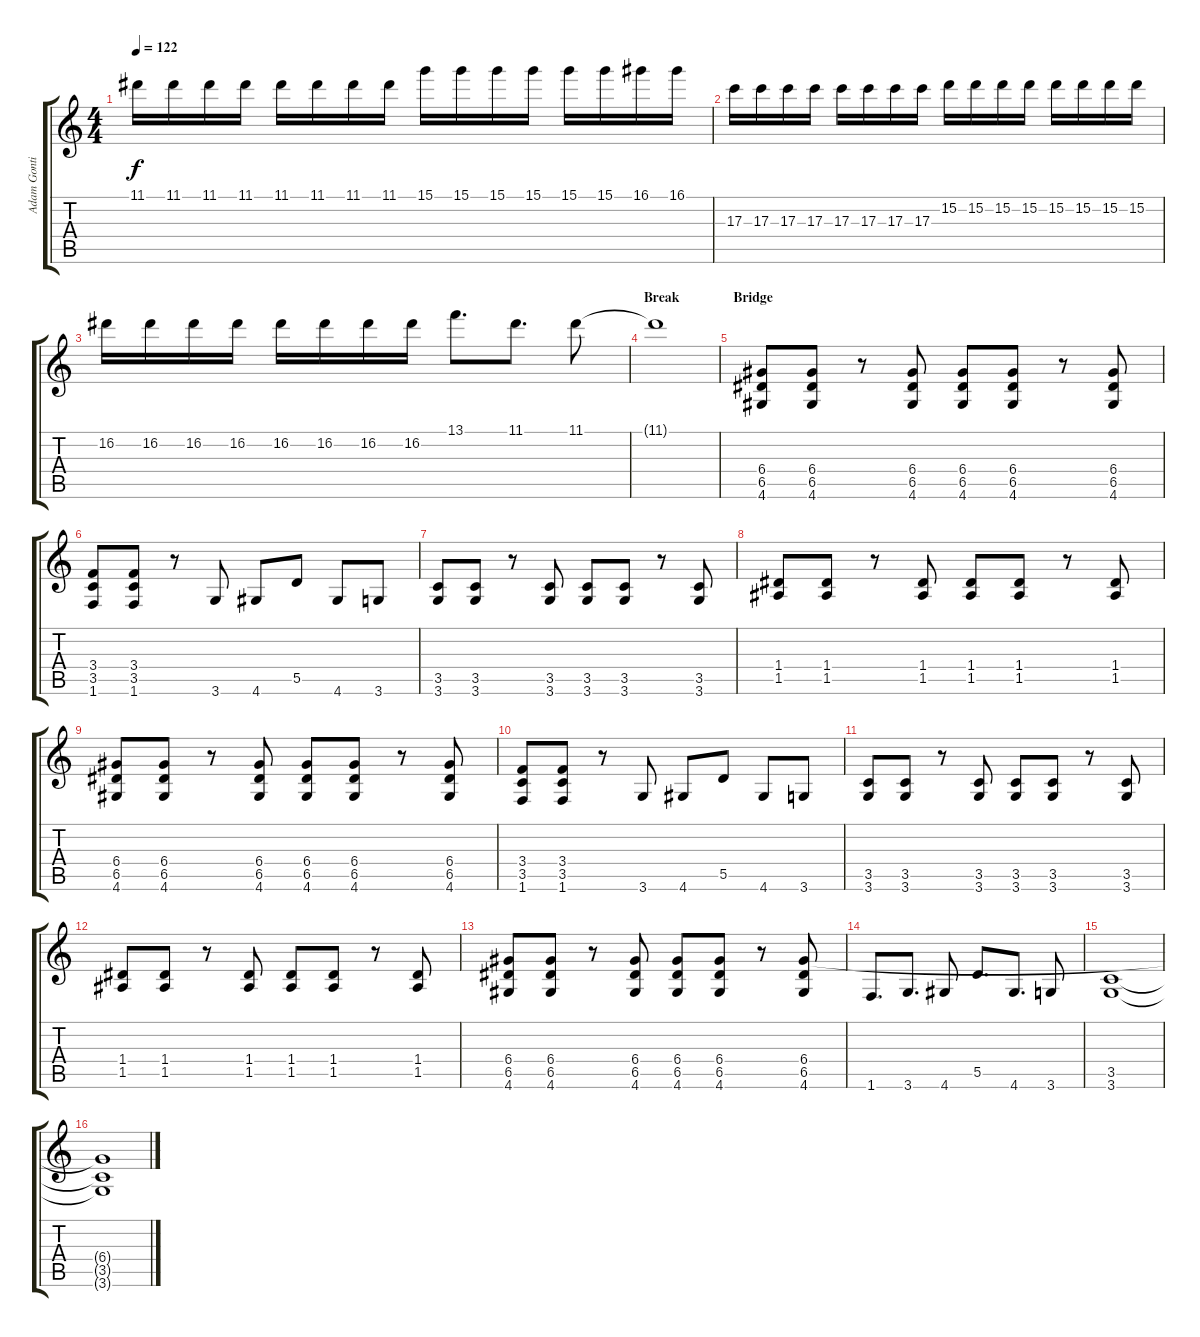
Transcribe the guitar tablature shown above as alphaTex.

\track ("Adam Gontier" "Adam Gonti") {instrument distortionguitar}
\staff {score tabs}
\tuning (E4 B3 G3 D3 A2 E2) {hide}
\ts (4 4)
\tempo 122
\clef g2
\ks c
11.1.16{dy f} 11.1.16 11.1.16 11.1.16 11.1.16 11.1.16 11.1.16 11.1.16 15.1.16 15.1.16 15.1.16 15.1.16 15.1.16 15.1.16 16.1.16 16.1.16 |
17.3.16 17.3.16 17.3.16 17.3.16 17.3.16 17.3.16 17.3.16 17.3.16 15.2.16 15.2.16 15.2.16 15.2.16 15.2.16 15.2.16 15.2.16 15.2.16 |
16.2.16 16.2.16 16.2.16 16.2.16 16.2.16 16.2.16 16.2.16 16.2.16 13.1.8{d} 11.1.8{d} 11.1.8 |
\section ("" "Break")
11.1{t}.1 |
\section ("" "Bridge")
(6.4 6.5 4.6).8{volume 13} (6.4 6.5 4.6).8 r.8 (6.4 6.5 4.6).8 (6.4 6.5 4.6).8 (6.4 6.5 4.6).8 r.8 (6.4 6.5 4.6).8 |
(3.4 3.5 1.6).8 (3.4 3.5 1.6).8 r.8 3.6.8 4.6.8 5.5.8 4.6.8 3.6.8 |
(3.5 3.6).8 (3.5 3.6).8 r.8 (3.5 3.6).8 (3.5 3.6).8 (3.5 3.6).8 r.8 (3.5 3.6).8 |
(1.4 1.5).8 (1.4 1.5).8 r.8 (1.4 1.5).8 (1.4 1.5).8 (1.4 1.5).8 r.8 (1.4 1.5).8 |
(6.4 6.5 4.6).8 (6.4 6.5 4.6).8 r.8 (6.4 6.5 4.6).8 (6.4 6.5 4.6).8 (6.4 6.5 4.6).8 r.8 (6.4 6.5 4.6).8 |
(3.4 3.5 1.6).8 (3.4 3.5 1.6).8 r.8 3.6.8 4.6.8 5.5.8 4.6.8 3.6.8 |
(3.5 3.6).8 (3.5 3.6).8 r.8 (3.5 3.6).8 (3.5 3.6).8 (3.5 3.6).8 r.8 (3.5 3.6).8 |
(1.4 1.5).8 (1.4 1.5).8 r.8 (1.4 1.5).8 (1.4 1.5).8 (1.4 1.5).8 r.8 (1.4 1.5).8 |
(6.4 6.5 4.6).8 (6.4 6.5 4.6).8 r.8 (6.4 6.5 4.6).8 (6.4 6.5 4.6).8 (6.4 6.5 4.6).8 r.8 (6.4 6.5 4.6).8 |
1.6.8{d} 3.6.8{d} 4.6.8 5.5.8{d} 4.6.8{d} 3.6.8 |
(3.5 3.6).1 |
(6.4{t} 3.5{t} 3.6{t}).1
